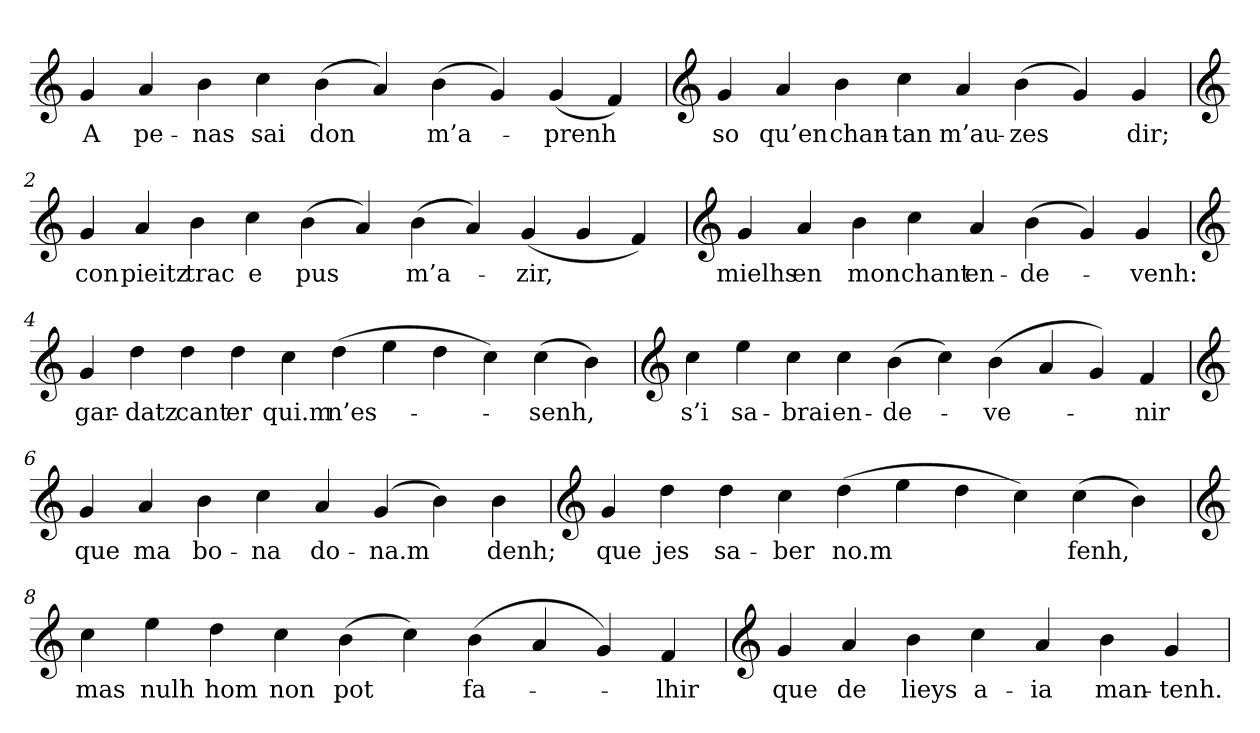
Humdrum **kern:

**kern	**text
*part1	*part1
*staff1	*staff1
*clefG2	*
=	=
4g	A
4a	pe-
4b	-nas
4cc	sai
(4b	don
4a)	.
(4b	m’a-
4g)	.
(4g	-prenh
4f)	.
=1	=1
*clefG2	*
4g	so
4a	qu’en
4b	chan-
4cc	-tan
4a	m’au-
(4b	-zes
4g)	.
4g	dir;
=2	=2
*clefG2	*
4g	con
4a	pieitz
4b	trac
4cc	e
(4b	pus
4a)	.
(4b	m’a-
4a)	.
(4g	-zir,
4g	.
4f)	.
=3	=3
*clefG2	*
4g	mielhs
4a	en
4b	mon
4cc	chant
4a	en-
(4b	-de-
4g)	.
4g	-venh:
=4	=4
*clefG2	*
4g	gar-
4dd	-datz
4dd	cant
4dd	er
4cc	qui.m
(4dd	n’es-
4ee	.
4dd	.
4cc)	.
(4cc	-senh,
4b)	.
=5	=5
*clefG2	*
4cc	s’i
4ee	sa-
4cc	-brai
4cc	en-
(4b	-de-
4cc)	.
(4b	-ve-
4a	.
4g)	.
4f	-nir
=6	=6
*clefG2	*
4g	que
4a	ma
4b	bo-
4cc	-na
4a	do-
(4g	-na.m
4b)	.
4b	denh;
=7	=7
*clefG2	*
4g	que
4dd	jes
4dd	sa-
4cc	-ber
(4dd	no.m
4ee	.
4dd	.
4cc)	.
(4cc	fenh,
4b)	.
=8	=8
*clefG2	*
4cc	mas
4ee	nulh
4dd	hom
4cc	non
(4b	pot
4cc)	.
(4b	fa-
4a	.
4g)	.
4f	-lhir
=9	=9
*clefG2	*
4g	que
4a	de
4b	lieys
4cc	a-
4a	-ia
4b	man-
4g	-tenh.
=	=
*-	*-
